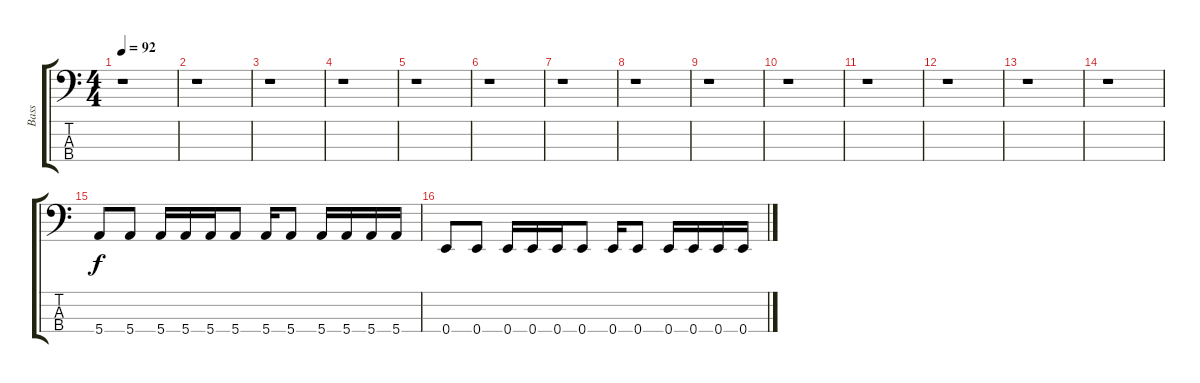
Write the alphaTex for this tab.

\track ("Bass" "Bass") {instrument electricbasspick}
\staff {score tabs}
\tuning (G2 D2 A1 E1) {hide}
\ts (4 4)
\tempo 92
\clef f4
\ks c
r.1{dy f} |
r.1 |
r.1 |
r.1 |
r.1 |
r.1 |
r.1 |
r.1 |
r.1 |
r.1 |
r.1 |
r.1 |
r.1 |
r.1 |
5.4.8 5.4.8 5.4.16 5.4.16 5.4.16 5.4.8 5.4.16 5.4.8 5.4.16 5.4.16 5.4.16 5.4.16 |
0.4.8 0.4.8 0.4.16 0.4.16 0.4.16 0.4.8 0.4.16 0.4.8 0.4.16 0.4.16 0.4.16 0.4.16
